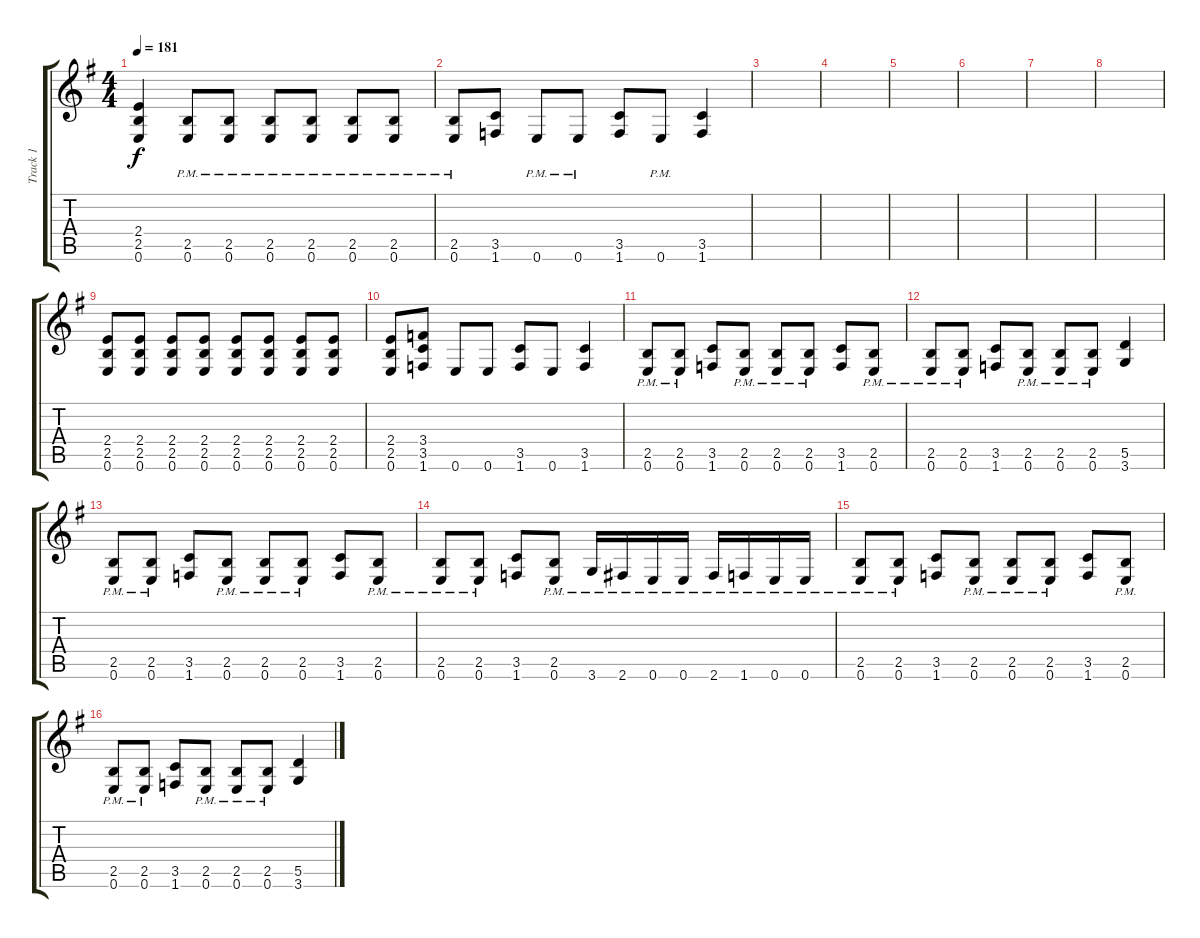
\track ("Track 1" "Track 1") {instrument acousticguitarsteel}
\staff {score tabs}
\tuning (E4 B3 G3 D3 A2 E2) {hide}
\ts (4 4)
\tempo 181
\clef g2
\ks g
(2.4 2.5 0.6).4{dy f} (2.5{pm} 0.6{pm}).8 (2.5{pm} 0.6{pm}).8 (2.5{pm} 0.6{pm}).8 (2.5{pm} 0.6{pm}).8 (2.5{pm} 0.6{pm}).8 (2.5{pm} 0.6{pm}).8 |
(2.5{pm} 0.6{pm}).8 (3.5 1.6).8 0.6{pm}.8 0.6{pm}.8 (3.5 1.6).8 0.6{pm}.8 (3.5 1.6).4 |
|
|
|
|
|
|
(2.4 2.5 0.6).8 (2.4 2.5 0.6).8 (2.4 2.5 0.6).8 (2.4 2.5 0.6).8 (2.4 2.5 0.6).8 (2.4 2.5 0.6).8 (2.4 2.5 0.6).8 (2.4 2.5 0.6).8 |
(2.4 2.5 0.6).8 (3.4 3.5 1.6).8 0.6.8 0.6.8 (3.5 1.6).8 0.6.8 (3.5 1.6).4 |
(2.5{pm} 0.6{pm}).8 (2.5{pm} 0.6{pm}).8 (3.5 1.6).8 (2.5{pm} 0.6{pm}).8 (2.5{pm} 0.6{pm}).8 (2.5{pm} 0.6{pm}).8 (3.5 1.6).8 (2.5{pm} 0.6{pm}).8 |
(2.5{pm} 0.6{pm}).8 (2.5{pm} 0.6{pm}).8 (3.5 1.6).8 (2.5{pm} 0.6{pm}).8 (2.5{pm} 0.6{pm}).8 (2.5{pm} 0.6{pm}).8 (5.5 3.6).4 |
(2.5{pm} 0.6{pm}).8 (2.5{pm} 0.6{pm}).8 (3.5 1.6).8 (2.5{pm} 0.6{pm}).8 (2.5{pm} 0.6{pm}).8 (2.5{pm} 0.6{pm}).8 (3.5 1.6).8 (2.5{pm} 0.6{pm}).8 |
(2.5{pm} 0.6{pm}).8 (2.5{pm} 0.6{pm}).8 (3.5 1.6).8 (2.5{pm} 0.6{pm}).8 3.6{pm}.16 2.6{pm}.16 0.6{pm}.16 0.6{pm}.16 2.6{pm}.16 1.6{pm}.16 0.6{pm}.16 0.6{pm}.16 |
(2.5{pm} 0.6{pm}).8 (2.5{pm} 0.6{pm}).8 (3.5 1.6).8 (2.5{pm} 0.6{pm}).8 (2.5{pm} 0.6{pm}).8 (2.5{pm} 0.6{pm}).8 (3.5 1.6).8 (2.5{pm} 0.6{pm}).8 |
(2.5{pm} 0.6{pm}).8 (2.5{pm} 0.6{pm}).8 (3.5 1.6).8 (2.5{pm} 0.6{pm}).8 (2.5{pm} 0.6{pm}).8 (2.5{pm} 0.6{pm}).8 (5.5 3.6).4
